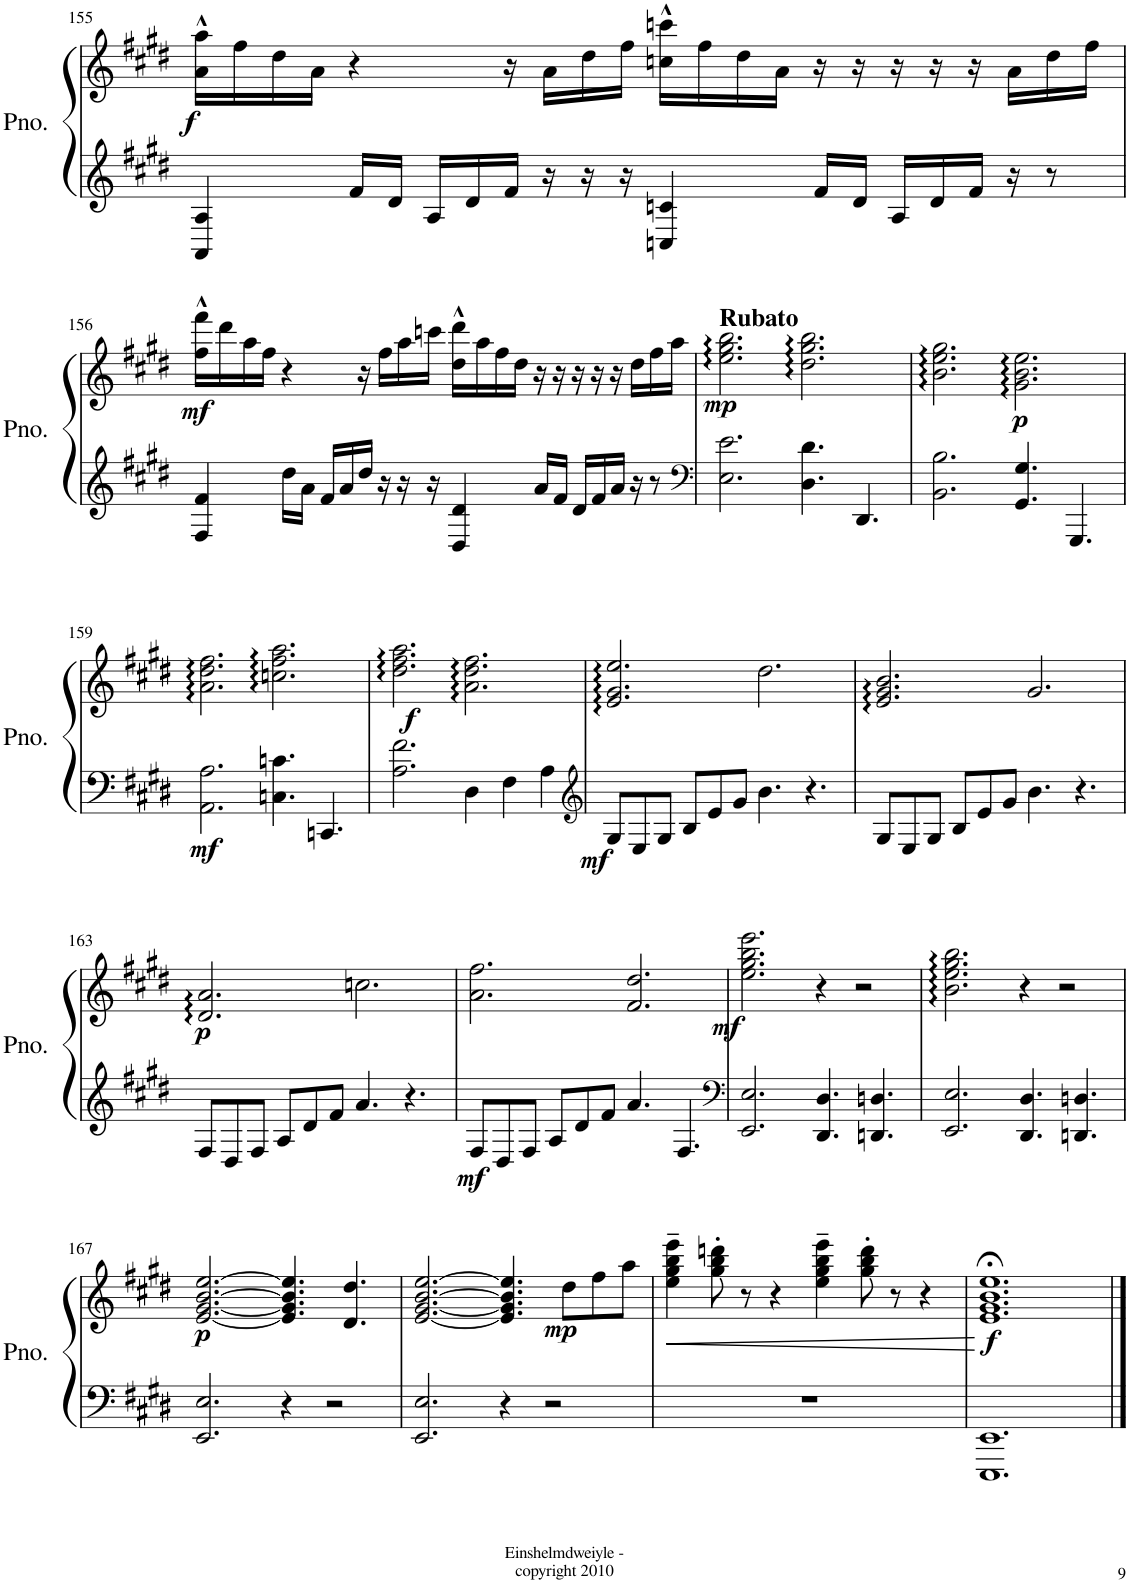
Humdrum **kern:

**kern	**kern	**dynam
*part1	*part1	*part1
*staff2	*staff1	*staff1/2
*I"Piano	*	*
*I'Pno.	*	*
!!LO:PB:g=z
*clefG2	*clefG2	*
*k[f#c#g#d#]	*k[f#c#g#d#]	*
*M12/8	*M12/8	*
=155	=155	=155
!	!	!LO:DY:b
4AA/ 4A/	16a\^^ 16aa\^^LL	f
.	16ff#\	.
.	16dd#\	.
.	16a\JJ	.
16f#/LL	4r	.
16d#/JJ	.	.
16A/LL	.	.
16d#/	.	.
16f#/JJ	16r	.
16r	16a\LL	.
16r	16dd#\	.
16r	16ff#\JJ	.
4Cn/ 4cn/	16ccn\^^ 16cccn\^^LL	.
.	16ff#\	.
.	16dd#\	.
.	16a\JJ	.
16f#/LL	16r	.
16d#/JJ	16r	.
16A/LL	16r	.
16d#/	16r	.
16f#/JJ	16r	.
16r	16a\LL	.
8r	16dd#\	.
.	16ff#\JJ	.
!!LO:LB:g=z
=156	=156	=156
!	!	!LO:DY:b
4F#/ 4f#/	16ff#\^^ 16fff#\^^LL	mf
.	16ddd#\	.
.	16aa\	.
.	16ff#\JJ	.
16dd#\LL	4r	.
16a\JJ	.	.
16f#/LL	.	.
16a/	.	.
16dd#/JJ	16r	.
16r	16ff#\LL	.
16r	16aa\	.
16r	16cccn\JJ	.
4D#/ 4d#/	16dd#\^^ 16ddd#\^^LL	.
.	16aa\	.
.	16ff#\	.
.	16dd#\JJ	.
16a/LL	16r	.
16f#/JJ	16r	.
16d#/LL	16r	.
16f#/	16r	.
16a/JJ	16r	.
16r	16dd#\LL	.
8r	16ff#\	.
.	16aa\JJ	.
=157	=157	=157
*clefF4	*	*
!	!LO:TX:a:B:t=Rubato	!
!	!	!LO:DY:b
2.E\ 2.e\	2.ee\ 2.gg#\ 2.bb\	mp
4.D#\ 4.d#\	2.dd#\ 2.gg#\ 2.bb\	.
4.DD#/	.	.
=158	=158	=158
2.BB\ 2.B\	2.b\ 2.ee\ 2.gg#\	.
!	!	!LO:DY:b
4.GG#/ 4.G#/	2.g#\ 2.b\ 2.ee\	p
4.GGG#/	.	.
!!LO:LB:g=z
=159	=159	=159
!	!	!LO:DY:b=2
2.AA\ 2.A\	2.a\ 2.dd#\ 2.ff#\	mf
4.Cn\ 4.cn\	2.ccn\ 2.ff#\ 2.aa\	.
4.CCn/	.	.
=160	=160	=160
!	!	!LO:DY:b
2.A\ 2.f#\	2.dd#\ 2.ff#\ 2.aa\	f
4D#\	2.a\ 2.dd#\ 2.ff#\	.
4F#\	.	.
4A\	.	.
=161	=161	=161
*clefG2	*	*
!	!	!LO:DY:b=2
8G#/L	2.e/ 2.g#/ 2.ee/	mf
8E/	.	.
8G#/J	.	.
8B/L	.	.
8e/	.	.
8g#/J	.	.
4.b\	2.dd#\	.
4.r	.	.
=162	=162	=162
8G#/L	2.e/ 2.g#/ 2.b/	.
8E/	.	.
8G#/J	.	.
8B/L	.	.
8e/	.	.
8g#/J	.	.
4.b\	2.g#/	.
4.r	.	.
!!LO:LB:g=z
=163	=163	=163
!	!	!LO:DY:b
8F#/L	2.d#/ 2.a/	p
8D#/	.	.
8F#/J	.	.
8A/L	.	.
8d#/	.	.
8f#/J	.	.
4.a/	2.ccn\	.
4.r	.	.
=164	=164	=164
!	!	!LO:DY:b=2
8F#/L	2.a\ 2.ff#\	mf
8D#/	.	.
8F#/J	.	.
8A/L	.	.
8d#/	.	.
8f#/J	.	.
4.a/	2.f#/ 2.dd#/	.
4.F#/	.	.
=165	=165	=165
*clefF4	*	*
!	!	!LO:DY:b
2.EE/ 2.E/	2.ee\ 2.gg#\ 2.bb\ 2.eee\	mf
4.DD#/ 4.D#/	4r	.
.	2r	.
4.DDn/ 4.Dn/	.	.
=166	=166	=166
2.EE/ 2.E/	2.b\ 2.ee\ 2.gg#\ 2.bb\	.
4.DD#/ 4.D#/	4r	.
.	2r	.
4.DDn/ 4.Dn/	.	.
!!LO:LB:g=z
=167	=167	=167
!	!	!LO:DY:b
2.EE/ 2.E/	[2.e/ [2.g#/ [2.b/ [2.ee/	p
4r	4.e/] 4.g#/] 4.b/] 4.ee/]	.
2r	.	.
.	4.d#/ 4.dd#/	.
=168	=168	=168
2.EE/ 2.E/	[2.e/ [2.g#/ [2.b/ [2.ee/	.
4r	4.e/] 4.g#/] 4.b/] 4.ee/]	.
2r	.	.
!	!	!LO:DY:b
.	8dd#\L	mp
.	8ff#\	.
.	8aa\J	.
=169	=169	=169
1.r	4ee\~ 4gg#\~ 4bb\~ 4eee\~	.
.	8gg#\' 8bb\' 8dddn\'	.
.	8r	.
.	4r	.
.	4ee\~ 4gg#\~ 4bb\~ 4eee\~	.
.	8gg#\' 8bb\' 8ddd\'	.
.	8r	.
.	4r	.
=170	=170	=170
!	!	!LO:DY:b
1.EEE 1.EE	1.e;< 1.g#;< 1.b;< 1.ee;<	f
==	==	==
*-	*-	*-
